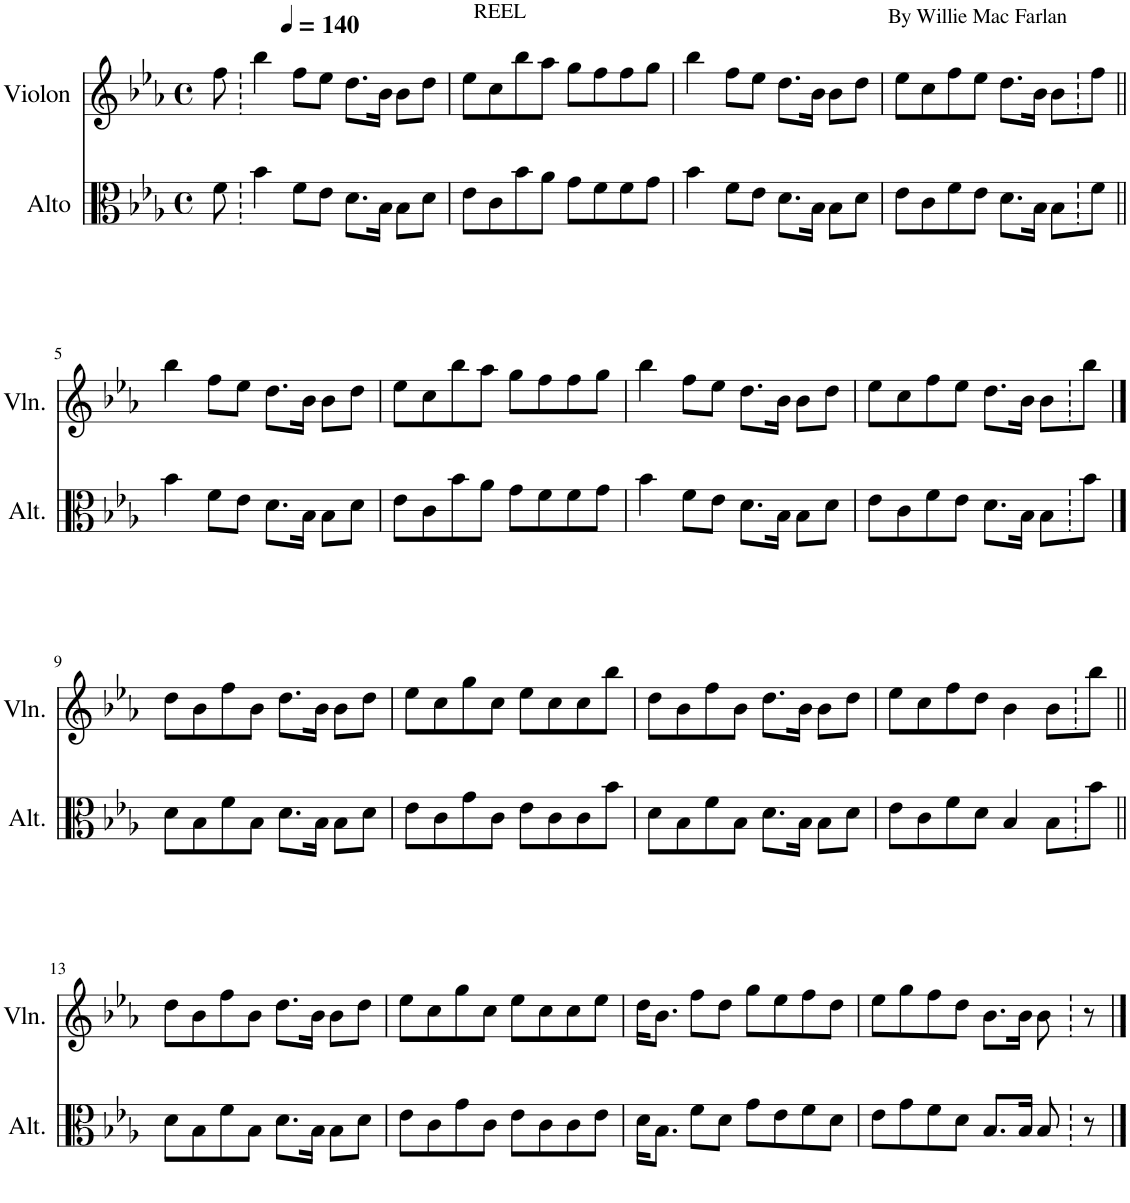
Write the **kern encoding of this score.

**kern	**kern
*part2	*part1
*staff2	*staff1
*I"Alto	*I"Violon
*I'Alt.	*I'Vln.
*clefC3	*clefG2
*k[b-e-a-]	*k[b-e-a-]
*M4/4	*M4/4
*met(c)	*met(c)
*MM140	*MM140
=	=
8f\	8ff\
=1	=1
4b-\	4bb-\
8f\L	8ff\L
8e-\J	8ee-\J
8.d\L	8.dd\L
16B-\Jk	16b-\Jk
8B-\L	8b-\L
8d\J	8dd\J
=2	=2
!	!LO:TX:a:t=REEL
8e-\L	8ee-\L
8c\	8cc\
8b-\	8bb-\
8a-\J	8aa-\J
8g\L	8gg\L
8f\	8ff\
8f\	8ff\
8g\J	8gg\J
=3	=3
4b-\	4bb-\
8f\L	8ff\L
8e-\J	8ee-\J
!	!LO:TX:a:t=By Willie Mac Farlan
8.d\L	8.dd\L
16B-\Jk	16b-\Jk
8B-\L	8b-\L
8d\J	8dd\J
=4	=4
8e-\L	8ee-\L
8c\	8cc\
8f\	8ff\
8e-\J	8ee-\J
8.d\L	8.dd\L
16B-\Jk	16b-\Jk
8B-\L	8b-\L
8f\J	8ff\J
!!LO:LB:g=z
=5||	=5||
4b-\	4bb-\
8f\L	8ff\L
8e-\J	8ee-\J
8.d\L	8.dd\L
16B-\Jk	16b-\Jk
8B-\L	8b-\L
8d\J	8dd\J
=6	=6
8e-\L	8ee-\L
8c\	8cc\
8b-\	8bb-\
8a-\J	8aa-\J
8g\L	8gg\L
8f\	8ff\
8f\	8ff\
8g\J	8gg\J
=7	=7
4b-\	4bb-\
8f\L	8ff\L
8e-\J	8ee-\J
8.d\L	8.dd\L
16B-\Jk	16b-\Jk
8B-\L	8b-\L
8d\J	8dd\J
=8	=8
8e-\L	8ee-\L
8c\	8cc\
8f\	8ff\
8e-\J	8ee-\J
8.d\L	8.dd\L
16B-\Jk	16b-\Jk
8B-\L	8b-\L
8b-\J	8bb-\J
!!LO:LB:g=z
==9	==9
8d\L	8dd\L
8B-\	8b-\
8f\	8ff\
8B-\J	8b-\J
8.d\L	8.dd\L
16B-\Jk	16b-\Jk
8B-\L	8b-\L
8d\J	8dd\J
=10	=10
8e-\L	8ee-\L
8c\	8cc\
8g\	8gg\
8c\J	8cc\J
8e-\L	8ee-\L
8c\	8cc\
8c\	8cc\
8b-\J	8bb-\J
=11	=11
8d\L	8dd\L
8B-\	8b-\
8f\	8ff\
8B-\J	8b-\J
8.d\L	8.dd\L
16B-\Jk	16b-\Jk
8B-\L	8b-\L
8d\J	8dd\J
=12	=12
8e-\L	8ee-\L
8c\	8cc\
8f\	8ff\
8d\J	8dd\J
4B-/	4b-\
8B-\L	8b-\L
8b-\J	8bb-\J
!!LO:LB:g=z
=13||	=13||
8d\L	8dd\L
8B-\	8b-\
8f\	8ff\
8B-\J	8b-\J
8.d\L	8.dd\L
16B-\Jk	16b-\Jk
8B-\L	8b-\L
8d\J	8dd\J
=14	=14
8e-\L	8ee-\L
8c\	8cc\
8g\	8gg\
8c\J	8cc\J
8e-\L	8ee-\L
8c\	8cc\
8c\	8cc\
8e-\J	8ee-\J
=15	=15
16d\KL	16dd\KL
8.B-\J	8.b-\J
8f\L	8ff\L
8d\J	8dd\J
8g\L	8gg\L
8e-\	8ee-\
8f\	8ff\
8d\J	8dd\J
=16	=16
8e-\L	8ee-\L
8g\	8gg\
8f\	8ff\
8d\J	8dd\J
8.B-/L	8.b-\L
16B-/Jk	16b-\Jk
8B-/	8b-\
8r	8r
==	==
*-	*-
